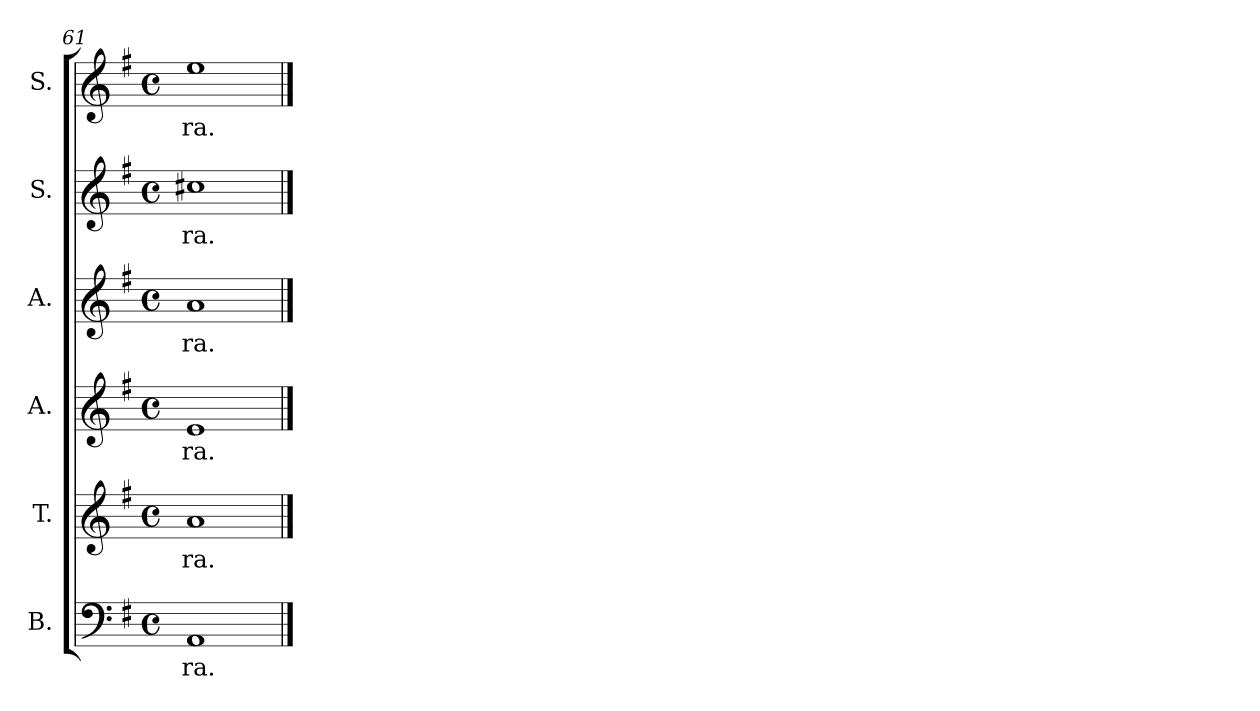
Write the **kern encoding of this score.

**kern	**text	**kern	**text	**kern	**text	**kern	**text	**kern	**text	**kern	**text
*part6	*part6	*part5	*part5	*part4	*part4	*part3	*part3	*part2	*part2	*part1	*part1
*staff6	*staff6	*staff5	*staff5	*staff4	*staff4	*staff3	*staff3	*staff2	*staff2	*staff1	*staff1
*I"B.	*	*I"T.	*	*I"A.	*	*I"A.	*	*I"S.	*	*I"S.	*
*I'B.	*	*I'T.	*	*I'A.	*	*I'A.	*	*I'S.	*	*I'S.	*
*clefF4	*	*clefG2	*	*clefG2	*	*clefG2	*	*clefG2	*	*clefG2	*
*	*	*ITrd7c12	*	*	*	*	*	*	*	*	*
*k[f#]	*	*k[f#]	*	*k[f#]	*	*k[f#]	*	*k[f#]	*	*k[f#]	*
*G:	*	*G:	*	*G:	*	*G:	*	*G:	*	*G:	*
*M4/4	*	*M4/4	*	*M4/4	*	*M4/4	*	*M4/4	*	*M4/4	*
*met(c)	*	*met(c)	*	*met(c)	*	*met(c)	*	*met(c)	*	*met(c)	*
=61	=61	=61	=61	=61	=61	=61	=61	=61	=61	=61	=61
!	!LO:LY:b:color=#000000	!	!	!	!	!	!	!	!	!	!
!	!	!	!LO:LY:b:color=#000000	!	!	!	!	!	!	!	!
!	!	!	!	!	!LO:LY:b:color=#000000	!	!	!	!	!	!
!	!	!	!	!	!	!	!LO:LY:b:color=#000000	!	!	!	!
!	!	!	!	!	!	!	!	!	!LO:LY:b:color=#000000	!	!
!	!	!	!	!	!	!	!	!	!	!	!LO:LY:b:color=#000000
1AAi	-ra.	1Ai	-ra.	1ei	-ra.	1ai	-ra.	1cc#Xi	-ra.	1eei	-ra.
==	==	==	==	==	==	==	==	==	==	==	==
*-	*-	*-	*-	*-	*-	*-	*-	*-	*-	*-	*-
